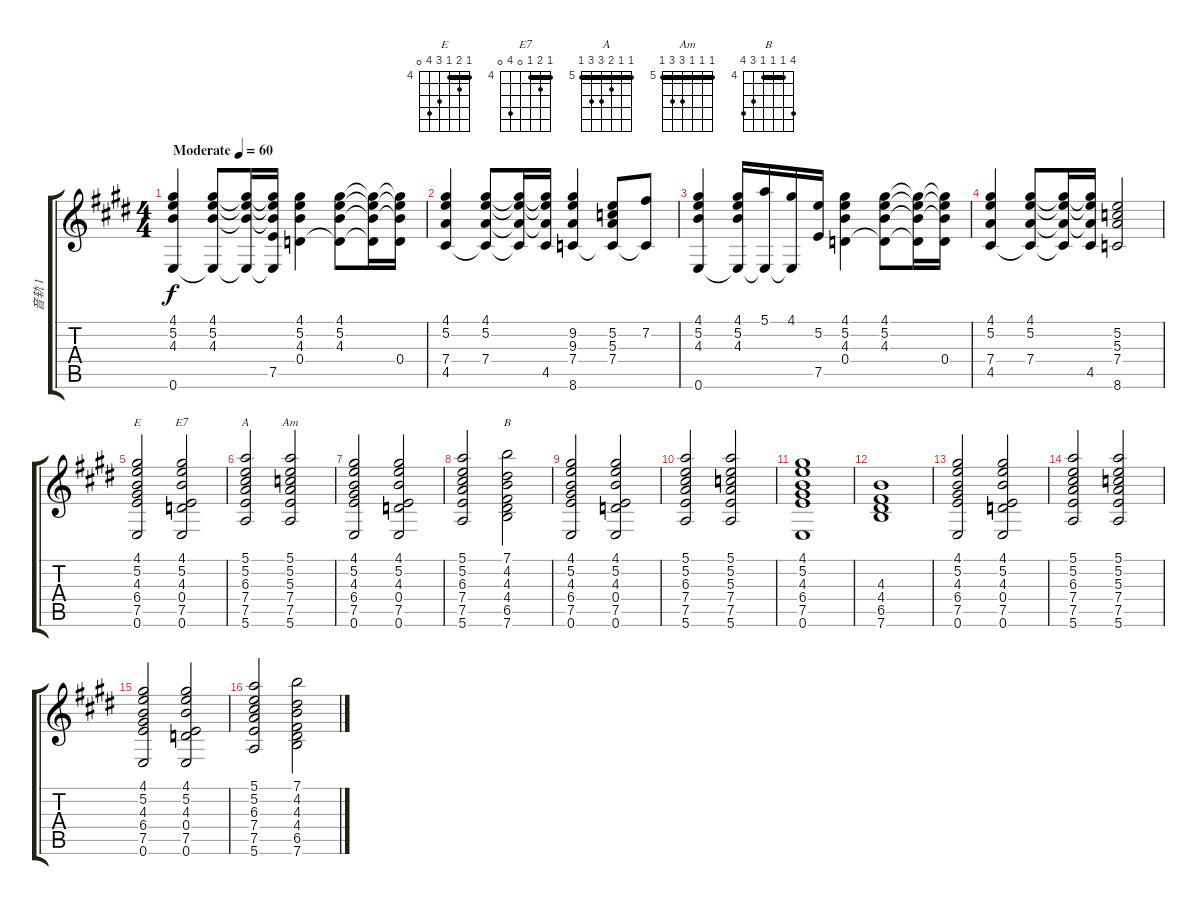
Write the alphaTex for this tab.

\track ("音轨 1" "音轨 1") {instrument acousticguitarsteel}
\staff {score tabs}
\tuning (E4 B3 G3 D3 A2 E2) {hide}
\chord ("E" 4 5 4 6 7 0) {firstfret 4 barre 4}
\chord ("E7" 4 5 4 0 7 0) {firstfret 4 barre 4}
\chord ("A" 5 5 6 7 7 5) {firstfret 5 barre 5}
\chord ("Am" 5 5 5 7 7 5) {firstfret 5 barre 5}
\chord ("B" 7 4 4 4 6 7) {firstfret 4 barre 4}
\ts (4 4)
\tempo (60 "Moderate")
\clef g2
\ks e
(4.1 5.2 4.3 0.6).4{dy f instrument acousticguitarsteel} (4.1 5.2 4.3 0.6{t}).8 (4.1{t} 5.2{t} 4.3{t} 0.6{t}).16 (4.1{t} 5.2{t} 4.3{t} 7.5 0.6{t}).16 (4.1 5.2 4.3 0.4).4 (4.1 5.2 4.3 0.4{t}).8 (4.1{t} 5.2{t} 4.3{t} 0.4{t}).16 (4.1{t} 5.2{t} 4.3{t} 0.4).16 |
(4.1 5.2 7.4 4.5).4 (4.1 5.2 7.4 4.5{t}).8 (4.1{t} 5.2{t} 7.4{t} 4.5{t}).16 (4.1{t} 5.2{t} 7.4{t} 4.5).16 (9.2 9.3 7.4 8.6).4 (5.2 5.3 7.4 8.6{t}).8 (7.2 8.6{t}).8 |
(4.1 5.2 4.3 0.6).4 (4.1 5.2 4.3 0.6{t}).16{txt ""} (5.1 0.6{t}).16 (4.1 0.6{t}).16 (5.2 7.5).16 (4.1 5.2 4.3 0.4).4 (4.1 5.2 4.3 0.4{t}).8 (4.1{t} 5.2{t} 4.3{t} 0.4{t}).16 (4.1{t} 5.2{t} 4.3{t} 0.4).16 |
(4.1 5.2 7.4 4.5).4 (4.1 5.2 7.4 4.5{t}).8 (4.1{t} 5.2{t} 7.4{t} 4.5{t}).16 (4.1{t} 5.2{t} 7.4{t} 4.5).16 (5.2 5.3 7.4 8.6).2 |
(4.1 5.2 4.3 6.4 7.5 0.6).2{ch "E"} (4.1 5.2 4.3 0.4 7.5 0.6).2{ch "E7"} |
(5.1 5.2 6.3 7.4 7.5 5.6).2{ch "A"} (5.1 5.2 5.3 7.4 7.5 5.6).2{ch "Am"} |
(4.1 5.2 4.3 6.4 7.5 0.6).2 (4.1 5.2 4.3 0.4 7.5 0.6).2 |
(5.1 5.2 6.3 7.4 7.5 5.6).2 (7.1 4.2 4.3 4.4 6.5 7.6).2{ch "B"} |
(4.1 5.2 4.3 6.4 7.5 0.6).2 (4.1 5.2 4.3 0.4 7.5 0.6).2 |
(5.1 5.2 6.3 7.4 7.5 5.6).2 (5.1 5.2 5.3 7.4 7.5 5.6).2 |
(4.1 5.2 4.3 6.4 7.5 0.6).1 |
(4.3 4.4 6.5 7.6).1 |
(4.1 5.2 4.3 6.4 7.5 0.6).2 (4.1 5.2 4.3 0.4 7.5 0.6).2 |
(5.1 5.2 6.3 7.4 7.5 5.6).2 (5.1 5.2 5.3 7.4 7.5 5.6).2 |
(4.1 5.2 4.3 6.4 7.5 0.6).2 (4.1 5.2 4.3 0.4 7.5 0.6).2 |
(5.1 5.2 6.3 7.4 7.5 5.6).2 (7.1 4.2 4.3 4.4 6.5 7.6).2
